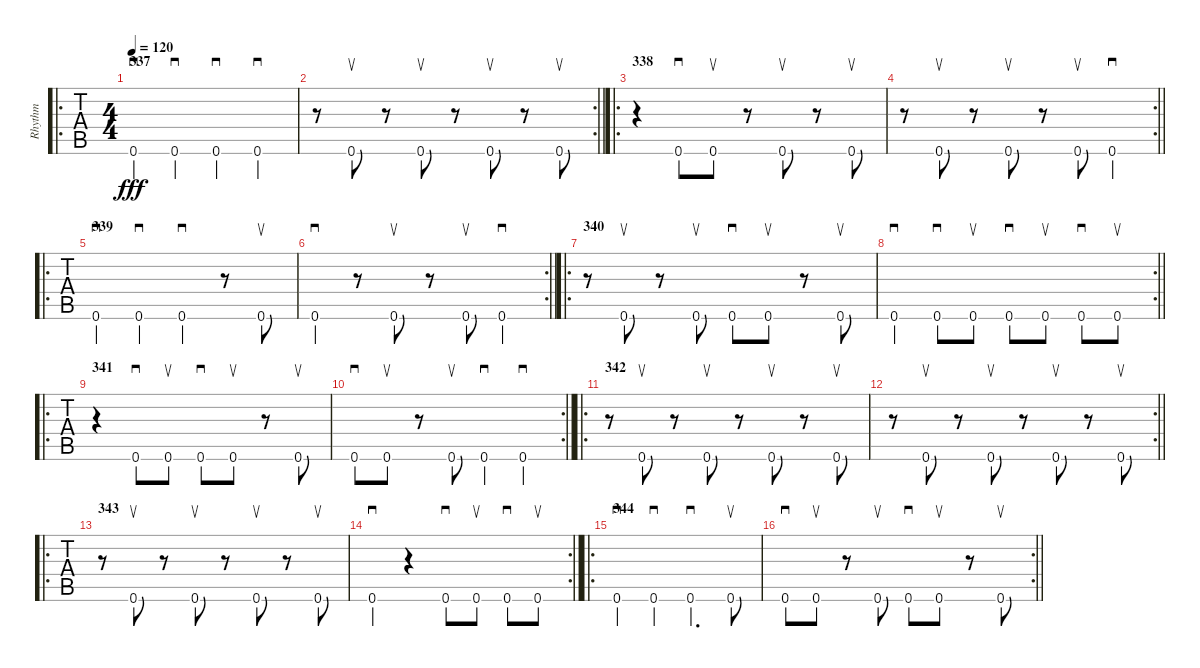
\track ("Rhythm" "Rhythm") {instrument acousticguitarsteel}
\staff {tabs}
\tuning (E4 B3 G3 D3 A2 E2) {hide}
\ro
\ts (4 4)
\section ("" "337")
\tempo 120
\clef g2
\ks c
0.6.4{sd dy fff} 0.6.4{sd} 0.6.4{sd} 0.6.4{sd} |
\rc 2
\barLineRight lightlight
r.8 0.6.8{su} r.8 0.6.8{su} r.8 0.6.8{su} r.8 0.6.8{su} |
\ro
\section ("" "338")
r.4 0.6.8{sd} 0.6.8{su} r.8 0.6.8{su} r.8 0.6.8{su} |
\rc 2
\barLineRight lightlight
r.8 0.6.8{su} r.8 0.6.8{su} r.8 0.6.8{su} 0.6.4{sd} |
\ro
\section ("" "339")
0.6.4{sd} 0.6.4{sd} 0.6.4{sd} r.8 0.6.8{su} |
\rc 2
\barLineRight lightlight
0.6.4{sd} r.8 0.6.8{su} r.8 0.6.8{su} 0.6.4{sd} |
\ro
\section ("" "340")
r.8 0.6.8{su} r.8 0.6.8{su} 0.6.8{sd} 0.6.8{su} r.8 0.6.8{su} |
\rc 2
\barLineRight lightlight
0.6.4{sd} 0.6.8{sd} 0.6.8{su} 0.6.8{sd} 0.6.8{su} 0.6.8{sd} 0.6.8{su} |
\ro
\section ("" "341")
r.4 0.6.8{sd} 0.6.8{su} 0.6.8{sd} 0.6.8{su} r.8 0.6.8{su} |
\rc 2
\barLineRight lightlight
0.6.8{sd} 0.6.8{su} r.8 0.6.8{su} 0.6.4{sd} 0.6.4{sd} |
\ro
\section ("" "342")
r.8 0.6.8{su} r.8 0.6.8{su} r.8 0.6.8{su} r.8 0.6.8{su} |
\rc 2
\barLineRight lightlight
r.8 0.6.8{su} r.8 0.6.8{su} r.8 0.6.8{su} r.8 0.6.8{su} |
\ro
\section ("" "343")
r.8 0.6.8{su} r.8 0.6.8{su} r.8 0.6.8{su} r.8 0.6.8{su} |
\rc 2
\barLineRight lightlight
0.6.4{sd} r.4 0.6.8{sd} 0.6.8{su} 0.6.8{sd} 0.6.8{su} |
\ro
\section ("" "344")
0.6.4{sd} 0.6.4{sd} 0.6.4{d sd} 0.6.8{su} |
\rc 2
\barLineRight lightlight
0.6.8{sd} 0.6.8{su} r.8 0.6.8{su} 0.6.8{sd} 0.6.8{su} r.8 0.6.8{su}
